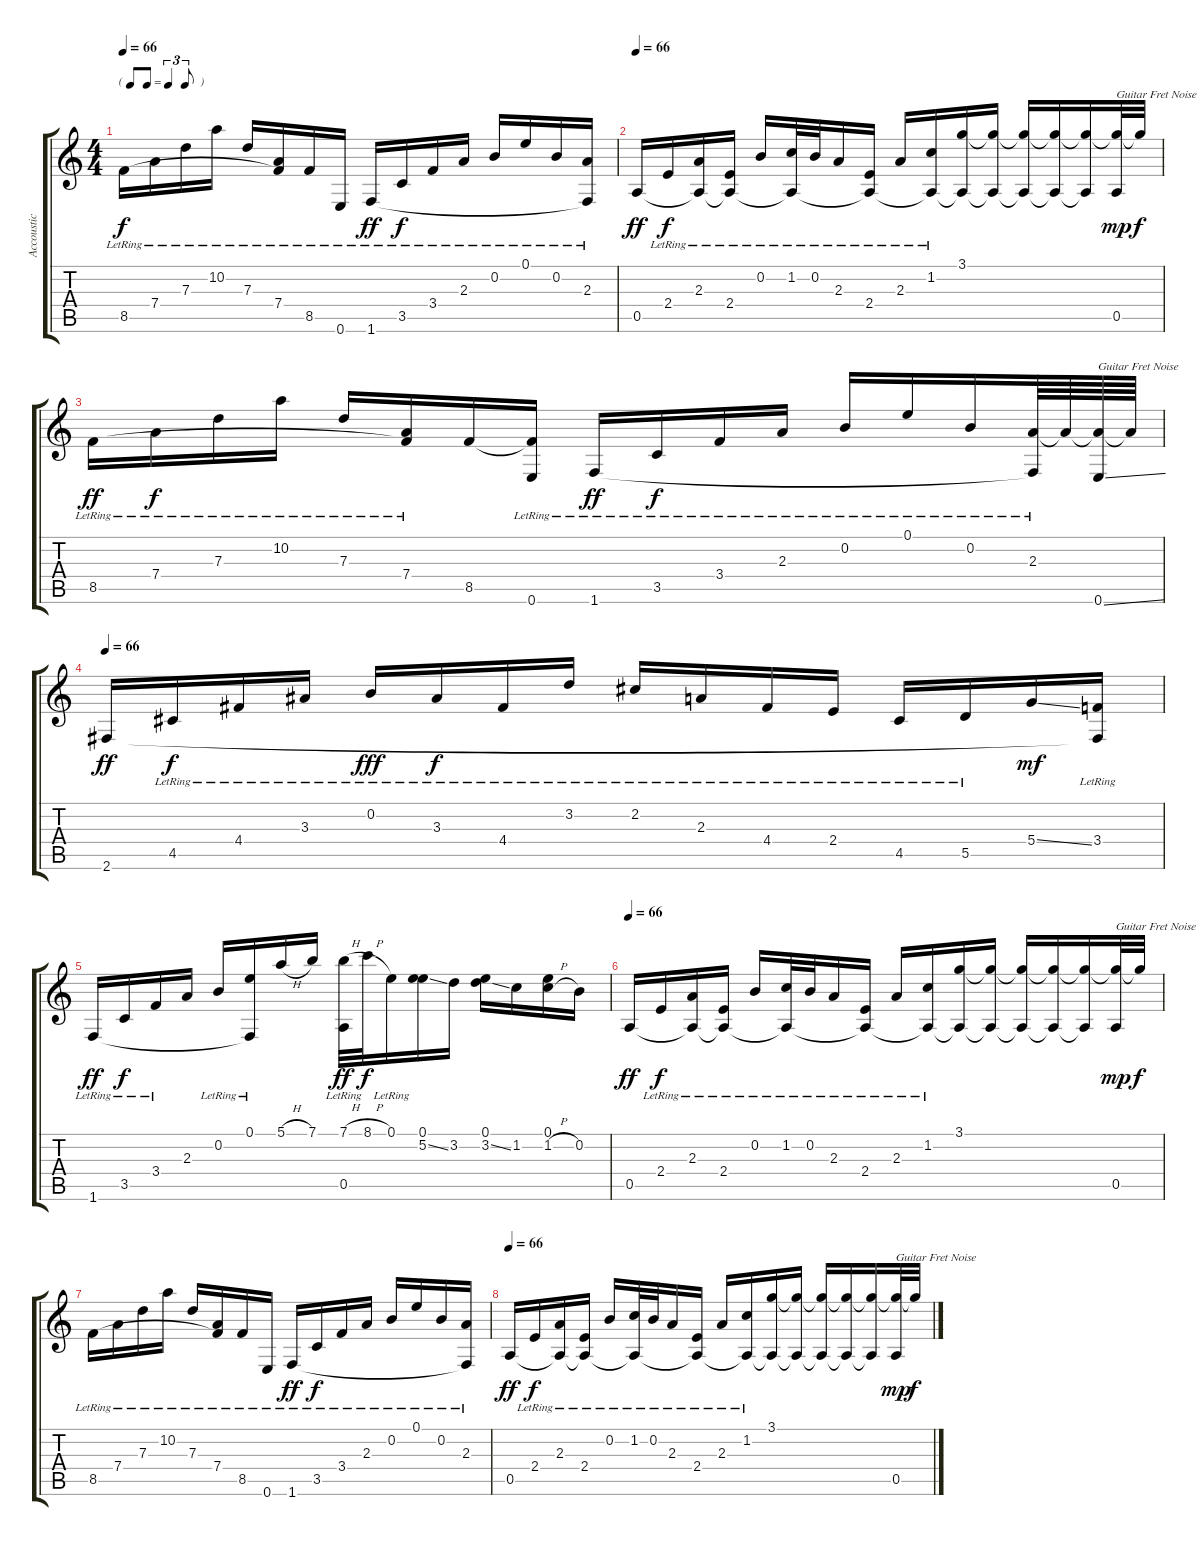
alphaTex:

\track ("Accoustic" "Accoustic") {instrument acousticguitarsteel}
\staff {score tabs}
\tuning (E4 B3 G3 D3 A2 E2) {hide}
\ts (4 4)
\tf triplet8th
\tempo 66
\clef g2
\ks c
8.5{lr}.16{dy f instrument acousticguitarsteel} 7.4{lr}.16 7.3{lr}.16 10.2{lr}.16 7.3{lr}.16 (7.4{lr} 8.5{t}).16 8.5{lr}.16 0.6{lr}.16 1.6{lr}.16{dy ff} 3.5{lr}.16{dy f} 3.4{lr}.16 2.3{lr}.16 0.2{lr}.16 0.1{lr}.16 0.2{lr}.16 (2.3{lr} 1.6{t}).16 |
\tempo 66
0.5.16{dy ff} 2.4{lr}.16{dy f} (2.3{lr} 0.5{t}).16 (2.4{lr} 0.5{t}).16 0.2{lr}.16 (1.2{lr} 0.5{t}).32 0.2{lr}.32 2.3{lr}.16 (2.4{lr} 0.5{t}).16 2.3{lr}.16 (1.2{lr} 0.5{t}).16 (3.1 0.5{t}).16 (3.1{t} 0.5{t}).16 (3.1{t} 0.5{t}).16 (3.1{t} 0.5{t}).16 (3.1{t} 0.5{t}).16 (3.1{t} 0.5).32{txt "Guitar Fret Noise" dy mp instrument guitarfretnoise} 3.1{t}.32{dy f} |
8.5{lr}.16{dy ff instrument acousticguitarsteel} 7.4{lr}.16{dy f} 7.3{lr}.16 10.2{lr}.16 7.3{lr}.16 (7.4{lr} 8.5{t}).16 8.5.16 (8.5{t} 0.6{lr}).16 1.6{lr}.16{dy ff} 3.5{lr}.16{dy f} 3.4{lr}.16 2.3{lr}.16 0.2{lr}.16 0.1{lr}.16 0.2{lr}.16 (2.3{lr} 1.6{t}).64 2.3{t}.64 (2.3{t} 0.6{ss}).64{txt "Guitar Fret Noise" volume 16 instrument guitarfretnoise} 2.3{t}.64 |
\tempo 66
2.6.16{dy ff volume 16 instrument acousticguitarsteel} 4.5{lr}.16{dy f} 4.4{lr}.16 3.3{lr}.16 0.2{lr}.16{dy fff} 3.3{lr}.16{dy f} 4.4{lr}.16 3.2{lr}.16 2.2{lr}.16 2.3{lr}.16 4.4{lr}.16 2.4{lr}.16 4.5{lr}.16 5.5{lr}.16 5.4{ss}.16{dy mf} (3.4{lr} 2.6{t}).16 |
1.6{lr}.16{dy ff} 3.5{lr}.16{dy f} 3.4{lr}.16 2.3.16 0.2{lr}.16 (0.1{lr} 1.6{t}).16 5.1{h}.16 7.1.16 (7.1{h} 0.5{lr}).32{dy ff} 8.1{h}.32{dy f} 0.1{lr}.16 (0.1 5.2{ss}).16 3.2.16 (0.1 3.2{ss}).16 1.2.16 (0.1 1.2{h}).16 0.2.16 |
\tempo 66
0.5.16{dy ff} 2.4{lr}.16{dy f} (2.3{lr} 0.5{t}).16 (2.4{lr} 0.5{t}).16 0.2{lr}.16 (1.2{lr} 0.5{t}).32 0.2{lr}.32 2.3{lr}.16 (2.4{lr} 0.5{t}).16 2.3{lr}.16 (1.2{lr} 0.5{t}).16 (3.1 0.5{t}).16 (3.1{t} 0.5{t}).16 (3.1{t} 0.5{t}).16 (3.1{t} 0.5{t}).16 (3.1{t} 0.5{t}).16 (3.1{t} 0.5).32{txt "Guitar Fret Noise" dy mp instrument guitarfretnoise} 3.1{t}.32{dy f} |
8.5{lr}.16{instrument acousticguitarsteel} 7.4{lr}.16 7.3{lr}.16 10.2{lr}.16 7.3{lr}.16 (7.4{lr} 8.5{t}).16 8.5{lr}.16 0.6{lr}.16 1.6{lr}.16{dy ff} 3.5{lr}.16{dy f} 3.4{lr}.16 2.3{lr}.16 0.2{lr}.16 0.1{lr}.16 0.2{lr}.16 (2.3{lr} 1.6{t}).16 |
\tempo 66
0.5.16{dy ff} 2.4{lr}.16{dy f} (2.3{lr} 0.5{t}).16 (2.4{lr} 0.5{t}).16 0.2{lr}.16 (1.2{lr} 0.5{t}).32 0.2{lr}.32 2.3{lr}.16 (2.4{lr} 0.5{t}).16 2.3{lr}.16 (1.2{lr} 0.5{t}).16 (3.1 0.5{t}).16 (3.1{t} 0.5{t}).16 (3.1{t} 0.5{t}).16 (3.1{t} 0.5{t}).16 (3.1{t} 0.5{t}).16 (3.1{t} 0.5).32{txt "Guitar Fret Noise" dy mp instrument guitarfretnoise} 3.1{t}.32{dy f}
